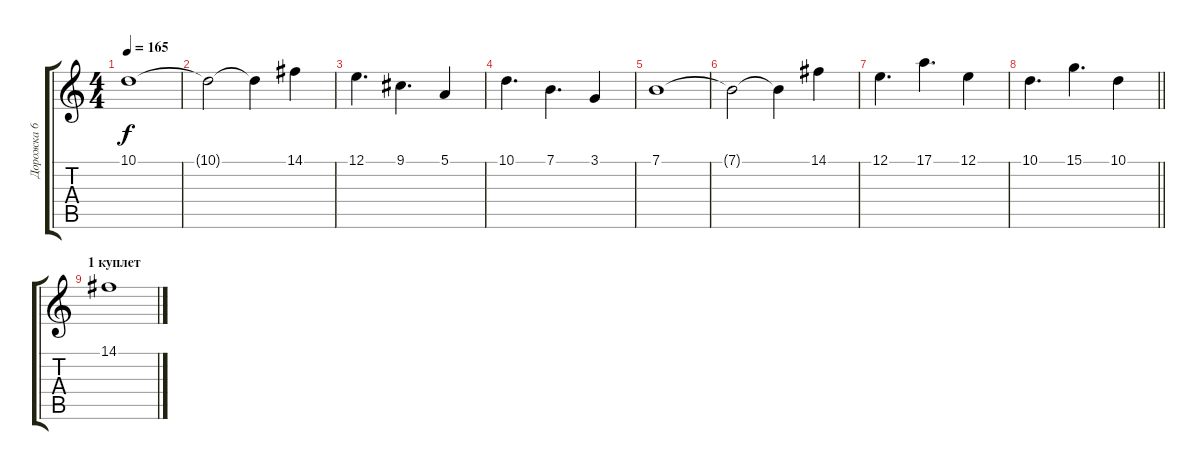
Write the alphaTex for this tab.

\track ("Дорожка 6" "Дорожка 6") {instrument stringensemble1}
\staff {score tabs}
\tuning (E4 B3 G3 D3 A2 E2) {hide}
\ts (4 4)
\tempo 165
\clef g2
\ks c
10.1.1{dy f} |
10.1{t}.2 10.1{t}.4 14.1.4 |
12.1.4{d} 9.1.4{d} 5.1.4 |
10.1.4{d} 7.1.4{d} 3.1.4 |
7.1.1 |
7.1{t}.2 7.1{t}.4 14.1.4 |
12.1.4{d} 17.1.4{d} 12.1.4 |
\barLineRight lightlight
10.1.4{d} 15.1.4{d} 10.1.4 |
\section ("" "1 куплет")
14.1.1
